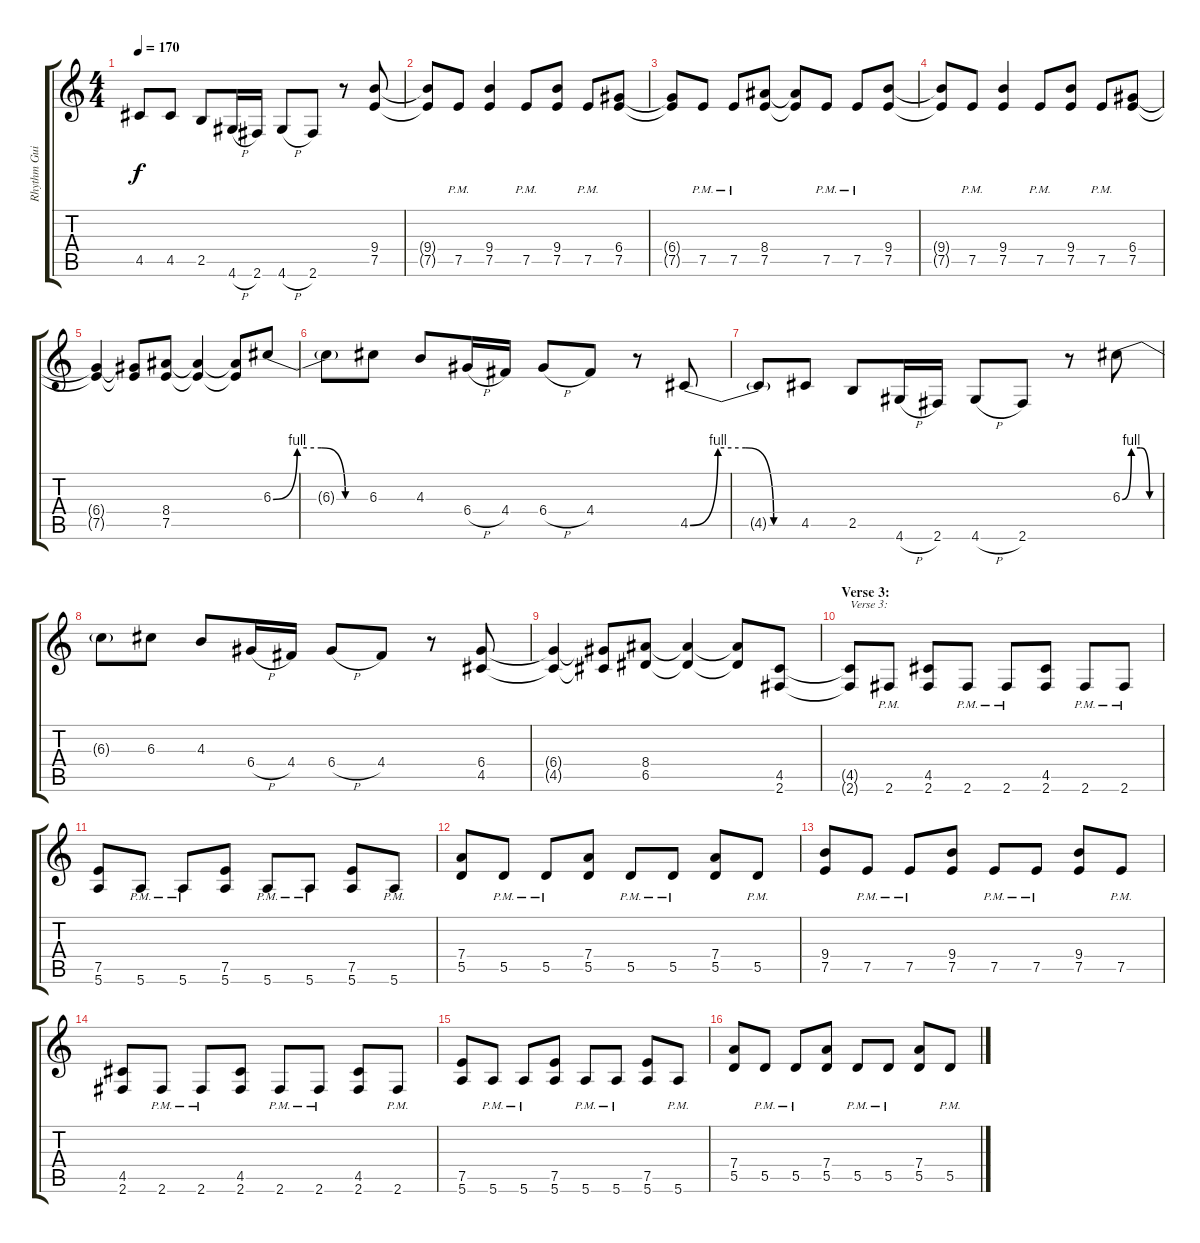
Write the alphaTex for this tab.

\track ("Rhythm Guitar 2" "Rhythm Gui") {instrument distortionguitar}
\staff {score tabs}
\tuning (E4 B3 G3 D3 A2 E2) {hide}
\ts (4 4)
\tempo 170
\clef g2
\ks c
4.5{t}.8{dy f} 4.5.8 2.5.8 4.6{h}.16 2.6.16 4.6{h}.8 2.6.8 r.8 (9.4 7.5).8 |
(9.4{t} 7.5{t}).8 7.5{pm}.8 (9.4 7.5).4 7.5{pm}.8 (9.4 7.5).8 7.5{pm}.8 (6.4 7.5).8 |
(6.4{t} 7.5{t}).8 7.5{pm}.8 7.5{pm}.8 (8.4 7.5).8 (8.4{t} 7.5{t}).8 7.5{pm}.8 7.5{pm}.8 (9.4 7.5).8 |
(9.4{t} 7.5{t}).8 7.5{pm}.8 (9.4 7.5).4 7.5{pm}.8 (9.4 7.5).8 7.5{pm}.8 (6.4 7.5).8 |
(6.4{t} 7.5{t}).4 (6.4{t} 7.5{t}).8 (8.4 7.5).8 (8.4{t} 7.5{t}).4 (8.4{t} 7.5{t}).8 6.3{be (custom 0 0 15 4 30 4 45 0 60 0)}.8 |
6.3{t}.8 6.3.8 4.3.8 6.4{h}.16 4.4.16 6.4{h}.8 4.4.8 r.8 4.5{be (custom 0 0 15 4 30 4 45 0 60 0)}.8 |
4.5{t}.8 4.5.8 2.5.8 4.6{h}.16 2.6.16 4.6{h}.8 2.6.8 r.8 6.3{be (custom 0 0 15 4 30 4 45 0 60 0)}.8 |
6.3{t}.8 6.3.8 4.3.8 6.4{h}.16 4.4.16 6.4{h}.8 4.4.8 r.8 (6.4 4.5).8 |
(6.4{t} 4.5{t}).4 (6.4{t} 4.5{t}).8 (8.4 6.5).8 (8.4{t} 6.5{t}).4 (8.4{t} 6.5{t}).8 (4.5 2.6).8 |
\section ("" "Verse 3:")
(4.5{t} 2.6{t}).8{txt "Verse 3:"} 2.6{pm}.8 (4.5 2.6).8 2.6{pm}.8 2.6{pm}.8 (4.5 2.6).8 2.6{pm}.8 2.6{pm}.8 |
(7.5 5.6).8 5.6{pm}.8 5.6{pm}.8 (7.5 5.6).8 5.6{pm}.8 5.6{pm}.8 (7.5 5.6).8 5.6{pm}.8 |
(7.4 5.5).8 5.5{pm}.8 5.5{pm}.8 (7.4 5.5).8 5.5{pm}.8 5.5{pm}.8 (7.4 5.5).8 5.5{pm}.8 |
(9.4 7.5).8 7.5{pm}.8 7.5{pm}.8 (9.4 7.5).8 7.5{pm}.8 7.5{pm}.8 (9.4 7.5).8 7.5{pm}.8 |
(4.5 2.6).8 2.6{pm}.8 2.6{pm}.8 (4.5 2.6).8 2.6{pm}.8 2.6{pm}.8 (4.5 2.6).8 2.6{pm}.8 |
(7.5 5.6).8 5.6{pm}.8 5.6{pm}.8 (7.5 5.6).8 5.6{pm}.8 5.6{pm}.8 (7.5 5.6).8 5.6{pm}.8 |
(7.4 5.5).8 5.5{pm}.8 5.5{pm}.8 (7.4 5.5).8 5.5{pm}.8 5.5{pm}.8 (7.4 5.5).8 5.5{pm}.8
